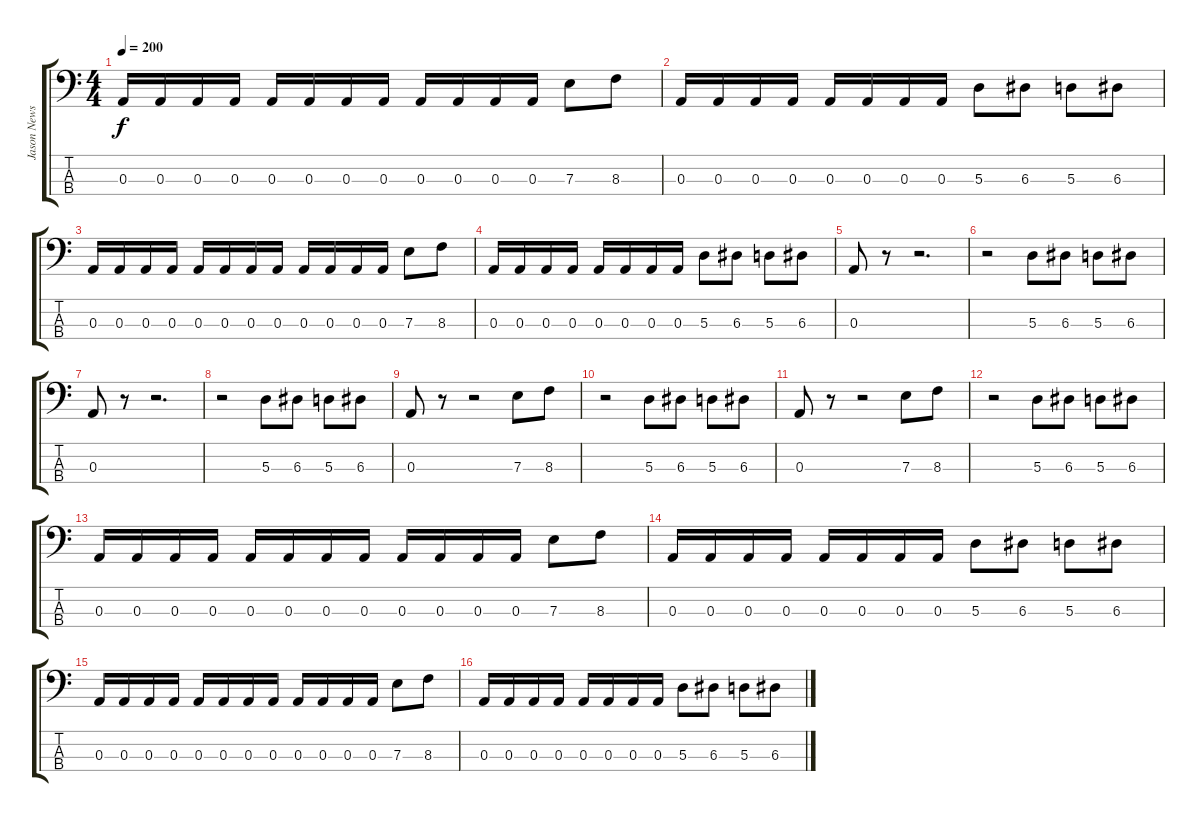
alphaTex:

\track ("Jason Newsted" "Jason News") {instrument electricbasspick}
\staff {score tabs}
\tuning (G2 D2 A1 E1) {hide}
\ts (4 4)
\tempo 200
\clef f4
\ks c
0.3.16{dy f} 0.3.16 0.3.16 0.3.16 0.3.16 0.3.16 0.3.16 0.3.16 0.3.16 0.3.16 0.3.16 0.3.16 7.3.8 8.3.8 |
0.3.16 0.3.16 0.3.16 0.3.16 0.3.16 0.3.16 0.3.16 0.3.16 5.3.8 6.3.8 5.3.8 6.3.8 |
0.3.16 0.3.16 0.3.16 0.3.16 0.3.16 0.3.16 0.3.16 0.3.16 0.3.16 0.3.16 0.3.16 0.3.16 7.3.8 8.3.8 |
0.3.16 0.3.16 0.3.16 0.3.16 0.3.16 0.3.16 0.3.16 0.3.16 5.3.8 6.3.8 5.3.8 6.3.8 |
0.3.8 r.8 r.2{d} |
r.2 5.3.8 6.3.8 5.3.8 6.3.8 |
0.3.8 r.8 r.2{d} |
r.2 5.3.8 6.3.8 5.3.8 6.3.8 |
0.3.8 r.8 r.2 7.3.8 8.3.8 |
r.2 5.3.8 6.3.8 5.3.8 6.3.8 |
0.3.8 r.8 r.2 7.3.8 8.3.8 |
r.2 5.3.8 6.3.8 5.3.8 6.3.8 |
0.3.16 0.3.16 0.3.16 0.3.16 0.3.16 0.3.16 0.3.16 0.3.16 0.3.16 0.3.16 0.3.16 0.3.16 7.3.8 8.3.8 |
0.3.16 0.3.16 0.3.16 0.3.16 0.3.16 0.3.16 0.3.16 0.3.16 5.3.8 6.3.8 5.3.8 6.3.8 |
0.3.16 0.3.16 0.3.16 0.3.16 0.3.16 0.3.16 0.3.16 0.3.16 0.3.16 0.3.16 0.3.16 0.3.16 7.3.8 8.3.8 |
0.3.16 0.3.16 0.3.16 0.3.16 0.3.16 0.3.16 0.3.16 0.3.16 5.3.8 6.3.8 5.3.8 6.3.8
